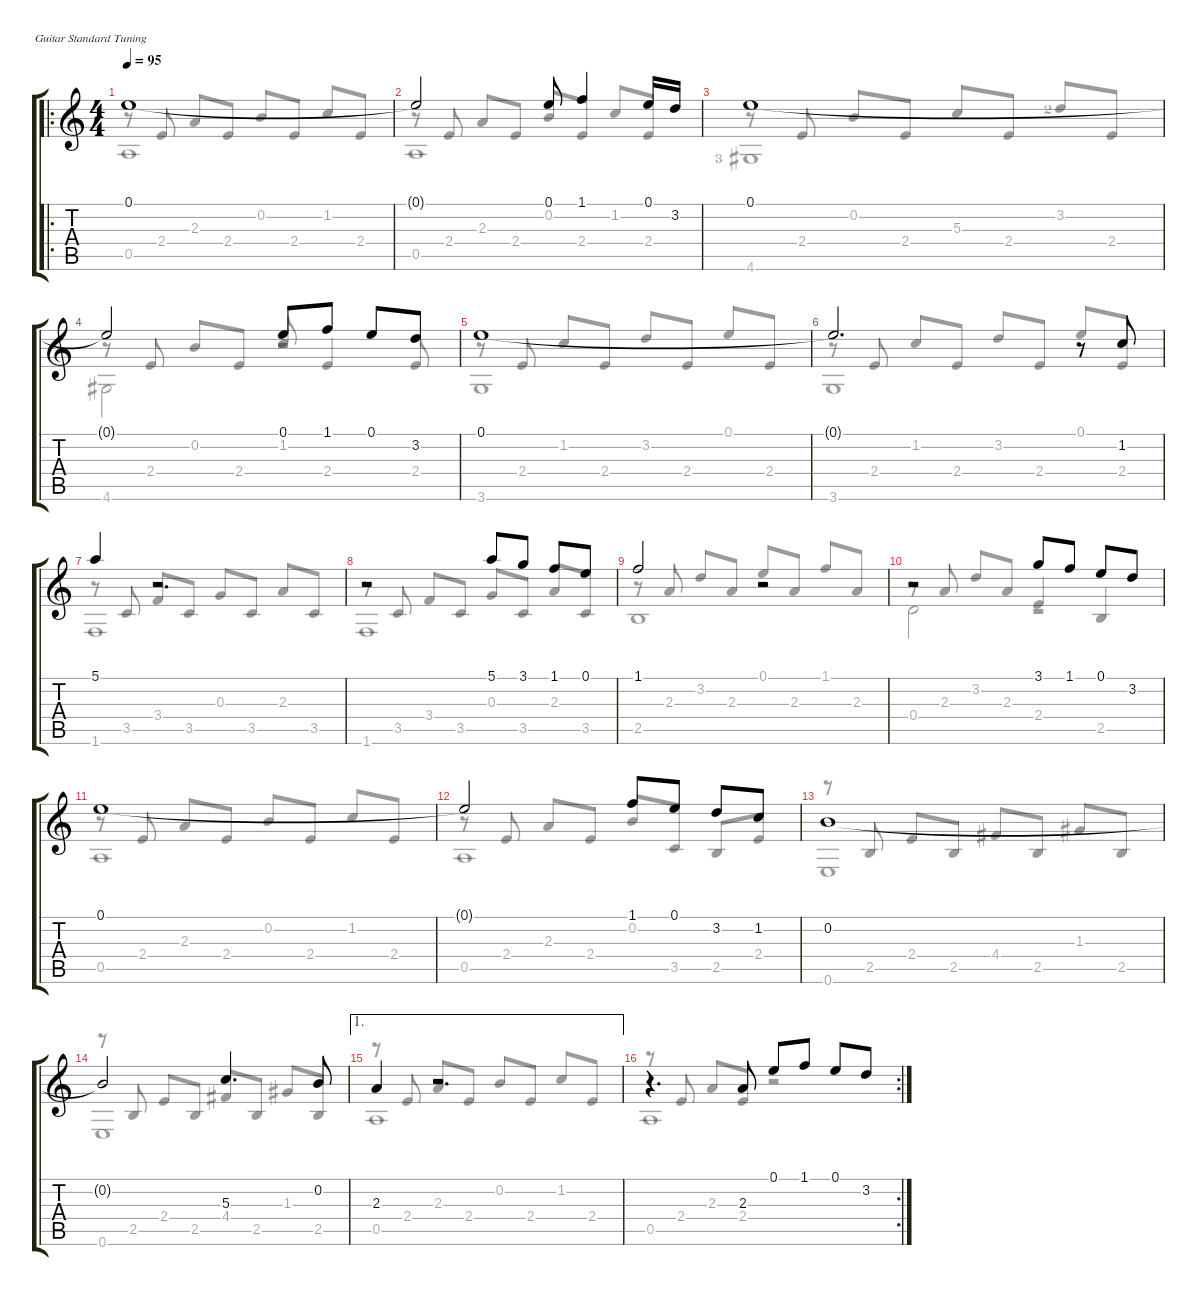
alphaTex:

\defaultSystemsLayout 4
\hideDynamics
\bracketExtendMode groupsimilarinstruments
\firstSystemTrackNameOrientation horizontal
\otherSystemsTrackNameOrientation horizontal
\track "" {instrument acousticguitarsteel}
\staff {score tabs}
\tuning (E4 B3 G3 D3 A2 E2)
\voice
\ro
\ts (4 4)
\tempo 95
\clef g2
\scale
0.258773
\ks c
0.1.1{dy f} |
\scale
0.308986 0.1{t}.2 0.1.8 1.1.4 0.1.16 3.2.16 |
\scale
0.214834 0.1.1 |
0.1{t}.2 0.1.8 1.1.8 0.1.8 3.2.8 |
0.1.1 |
0.1{t}.2{d} r.8 1.2.8 |
5.1.4 r.2{d} |
r.2 5.1.8 3.1.8 1.1.8 0.1.8 |
1.1.2 r.2 |
r.2 3.1.8 1.1.8 0.1.8 3.2.8 |
0.1.1 |
0.1{t}.2 1.1.8 0.1.8 3.2.8 1.2.8 |
0.2.1 |
0.2{t}.2 5.3.4{d} 0.2.8 |
\ae 1
2.3.4 r.2{d} |
\rc 2
r.4{d} 2.3.8 0.1.8 1.1.8 0.1.8 3.2.8
\voice
\clef g2
\ottava regular
\simile none
\scale
0.258773
\ks c
r.8{dy f beam invert} 2.4.8{beam invert} 2.3.8{beam invert} 2.4.8 0.2.8{beam invert} 2.4.8 1.2.8{beam invert} 2.4.8 |
\scale
0.308986 r.8{beam invert} 2.4.8{beam invert} 2.3.8{beam invert} 2.4.8 0.2.8{beam invert} 2.4.8 1.2.8{beam invert} 2.4.8 |
\scale
0.214834 r.8{beam invert} 2.4.8{beam invert} 0.2.8{beam invert} 2.4.8 5.3.8{beam invert} 2.4.8 3.2{lf 3}.8{beam invert} 2.4.8 |
r.8{beam invert} 2.4.8{beam invert} 0.2.8{beam invert} 2.4.8 1.2.8{beam invert} 2.4.4{beam invert} 2.4.8{beam invert} |
r.8{beam invert} 2.4.8{beam invert} 1.2.8{beam invert} 2.4.8 3.2.8{beam invert} 2.4.8 0.1.8{beam invert} 2.4.8 |
r.8{beam invert} 2.4.8{beam invert} 1.2.8{beam invert} 2.4.8 3.2.8{beam invert} 2.4.8 0.1.8{beam invert} 2.4.8 |
r.8{beam invert} 3.5.8{beam invert} 3.4.8{beam invert} 3.5.8 0.3.8{beam invert} 3.5.8 2.3.8{beam invert} 3.5.8 |
r.8{beam invert} 3.5.8{beam invert} 3.4.8{beam invert} 3.5.8 0.3.8{beam invert} 3.5.8 2.3.8{beam invert} 3.5.8 |
r.8{beam invert} 2.3.8{beam invert} 3.2.8{beam invert} 2.3.8 0.1.8{beam invert} 2.3.8 1.1.8{beam invert} 2.3.8 |
r.8{beam invert} 2.3.8{beam invert} 3.2.8{beam invert} 2.3.8 2.4.4{beam invert} 2.5.4{beam invert} |
r.8{beam invert} 2.4.8{beam invert} 2.3.8{beam invert} 2.4.8 0.2.8{beam invert} 2.4.8 1.2.8{beam invert} 2.4.8 |
r.8{beam invert} 2.4.8{beam invert} 2.3.8{beam invert} 2.4.8 0.2.8{beam invert} 3.5.8 2.5.8{beam invert} 2.4.8 |
r.8{beam invert} 2.5.8{beam invert} 2.4.8{beam invert} 2.5.8 4.4.8{beam invert} 2.5.8 1.3.8{beam invert} 2.5.8 |
r.8{beam invert} 2.5.8{beam invert} 2.4.8{beam invert} 2.5.8 4.4.8{beam invert} 2.5.8 1.3.8{beam invert} 2.5.8 |
r.8{beam invert} 2.4.8{beam invert} 2.3.8{beam invert} 2.4.8 0.2.8{beam invert} 2.4.8 1.2.8{beam invert} 2.4.8 |
r.8{beam invert} 2.4.8{beam invert} 2.3.8{beam invert} 2.4.8 r.2
\voice
\clef g2
\ottava regular
\simile none
\scale
0.258773
\ks c
0.5.1{dy f} |
\scale
0.308986 0.5.1 |
\scale
0.214834 4.6{lf 4}.1 |
4.6.2 r.2 |
3.6.1 |
3.6.1 |
1.6.1 |
1.6.1 |
2.5.1 |
0.4.2 r.2 |
0.5.1 |
0.5.1 |
0.6.1 |
0.6.1 |
0.5.1 |
0.5.1
